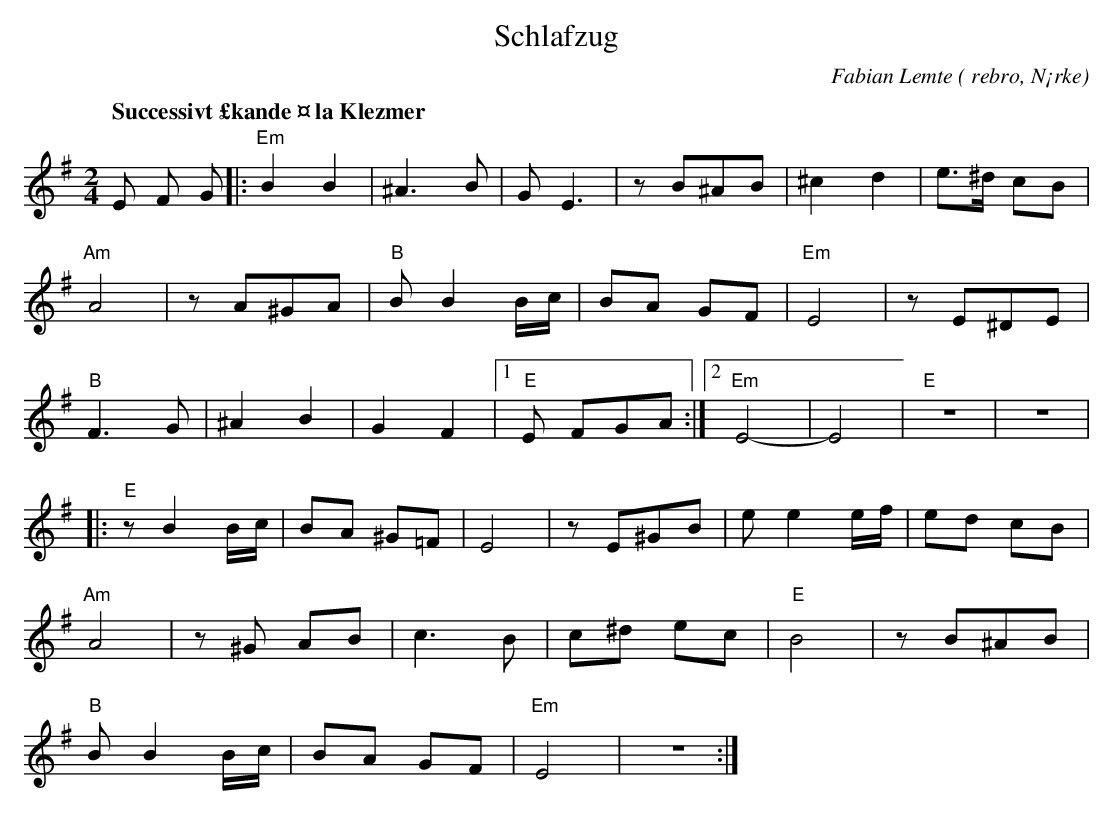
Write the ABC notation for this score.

X:1
T:Schlafzug
O: rebro, N¡rke
C:Fabian Lemte
Q: "Successivt £kande ¤ la Klezmer"
M:2/4
L:1/8
K:Em
E F G |:"Em" B2 B2 | ^A3B | GE3 | zB^AB | ^c2 d2 | e>^d cB |
"Am" A4 | zA^GA |"B" B B2 B/2c/2 | BA GF |"Em" E4 | zE^DE |
"B" F3G | ^A2 B2 | G2 F2 |1"E" E FGA :|2"Em" E4- | E4 |"E" z4 | z4 |
|:"E" zB2 B/2c/2 | BA ^G=F | E4 | zE^GB | e e2 e/2f/2| ed cB |
"Am" A4 | z^G AB | c3B | c^d ec |"E" B4 | zB^AB |
"B" B B2 B/2c/2 | BA GF |"Em" E4 | z4 :|
